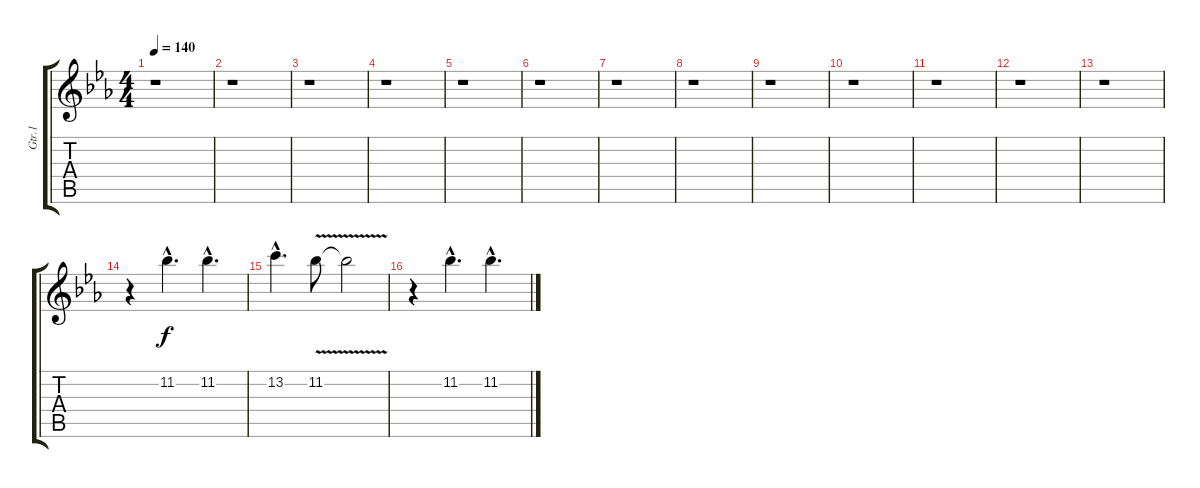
\track ("Gtr.1" "Gtr.1") {instrument distortionguitar}
\staff {score tabs}
\tuning (E4 B3 G3 D3 A2 E2) {hide}
\ts (4 4)
\tempo 140
\clef g2
\ks eb
r.1{dy f} |
r.1 |
r.1 |
r.1 |
r.1 |
r.1 |
r.1 |
r.1 |
r.1 |
r.1 |
r.1 |
r.1 |
r.1 |
r.4 11.2{hac}.4{d} 11.2{hac}.4{d} |
13.2{hac}.4{d} 11.2{v}.8 11.2{t}.2 |
r.4 11.2{hac}.4{d} 11.2{hac}.4{d}
